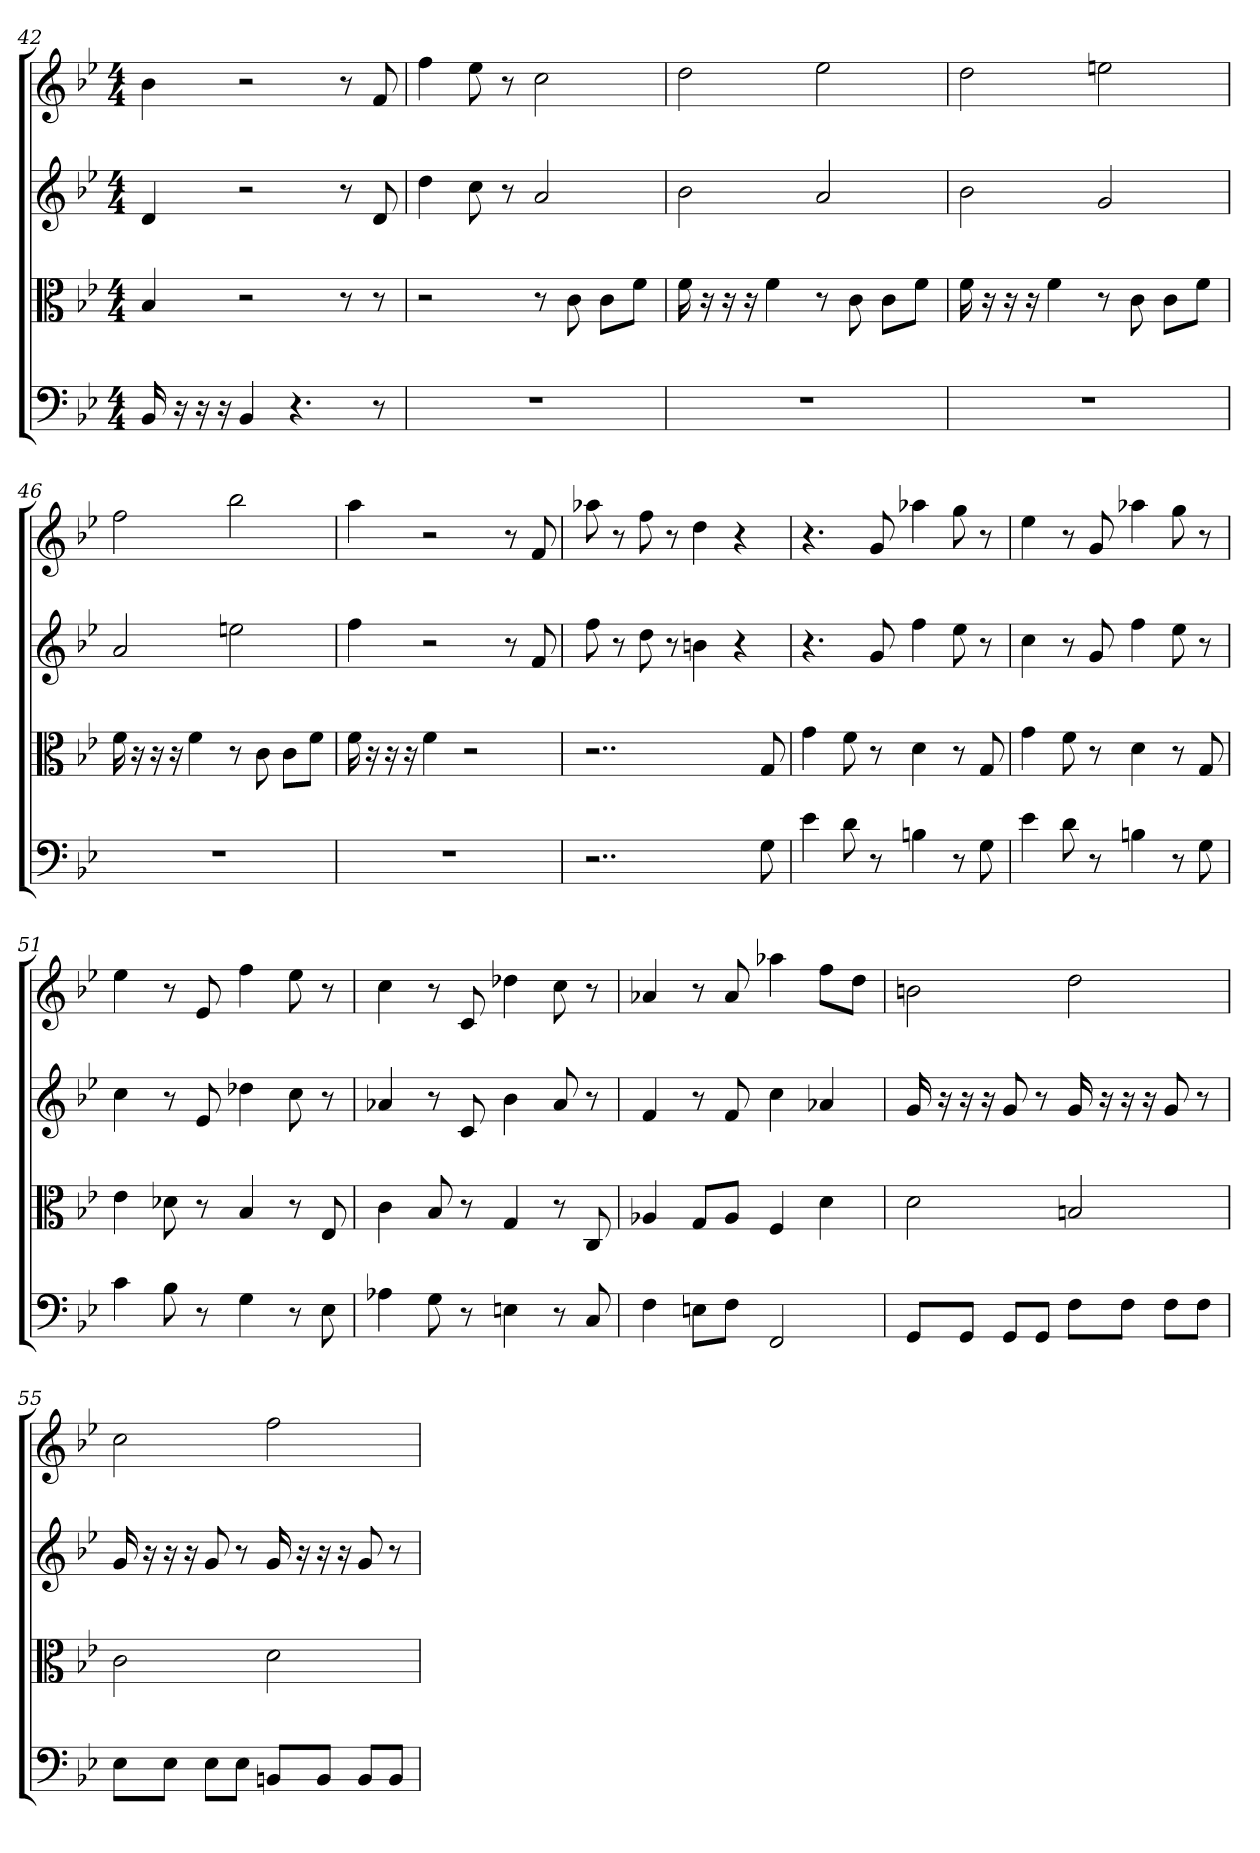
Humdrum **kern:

**kern	**kern	**kern	**kern
*part4	*part3	*part2	*part1
*staff4	*staff3	*staff2	*staff1
*clefF4	*clefC3	*clefG2	*clefG2
*k[b-e-]	*k[b-e-]	*k[b-e-]	*k[b-e-]
*g:	*g:	*g:	*g:
*M4/4	*M4/4	*M4/4	*M4/4
=42	=42	=42	=42
16BB-	4B-	4d	4b-
16r	.	.	.
16r	.	.	.
16r	.	.	.
4BB-	2r	2r	2r
4.r	.	.	.
.	8r	8r	8r
8r	8r	8d	8f
=43	=43	=43	=43
1r	2r	4dd	4ff
.	.	8cc	8ee-
.	.	8r	8r
.	8r	2a	2cc
.	8c	.	.
.	8c\L	.	.
.	8f\J	.	.
=44	=44	=44	=44
1r	16f	2b-	2dd
.	16r	.	.
.	16r	.	.
.	16r	.	.
.	4f	.	.
.	8r	2a	2ee-
.	8c	.	.
.	8c\L	.	.
.	8f\J	.	.
=45	=45	=45	=45
1r	16f	2b-	2dd
.	16r	.	.
.	16r	.	.
.	16r	.	.
.	4f	.	.
.	8r	2g	2een
.	8c	.	.
.	8c\L	.	.
.	8f\J	.	.
=46	=46	=46	=46
1r	16f	2a	2ff
.	16r	.	.
.	16r	.	.
.	16r	.	.
.	4f	.	.
.	8r	2een	2bb-
.	8c	.	.
.	8c\L	.	.
.	8f\J	.	.
=47	=47	=47	=47
1r	16f	4ff	4aa
.	16r	.	.
.	16r	.	.
.	16r	.	.
.	4f	2r	2r
.	2r	.	.
.	.	8r	8r
.	.	8f	8f
=48	=48	=48	=48
2..r	2..r	8ff	8aa-X
.	.	8r	8r
.	.	8dd	8ff
.	.	8r	8r
.	.	4bn	4dd
.	.	4r	4r
8G	8G	.	.
=49	=49	=49	=49
4e-	4g	4.r	4.r
8d	8f	.	.
8r	8r	8g	8g
4Bn	4d	4ff	4aa-X
8r	8r	8ee-	8gg
8G	8G	8r	8r
=50	=50	=50	=50
4e-	4g	4cc	4ee-
8d	8f	8r	8r
8r	8r	8g	8g
4Bn	4d	4ff	4aa-X
8r	8r	8ee-	8gg
8G	8G	8r	8r
=51	=51	=51	=51
4c	4e-	4cc	4ee-
8B-	8d-X	8r	8r
8r	8r	8e-	8e-
4G	4B-	4dd-X	4ff
8r	8r	8cc	8ee-
8E-	8E-	8r	8r
=52	=52	=52	=52
4A-X	4c	4a-X	4cc
8G	8B-	8r	8r
8r	8r	8c	8c
4En	4G	4b-	4dd-X
8r	8r	8a-	8cc
8C	8C	8r	8r
=53	=53	=53	=53
4F	4A-X	4f	4a-X
8En\L	8G/L	8r	8r
8F\J	8A-/J	8f	8a-
2FF	4F	4cc	4aa-X
.	4d	4a-X	8ff\L
.	.	.	8dd\J
=54	=54	=54	=54
8GG/L	2d	16g	2bn
.	.	16r	.
8GG/J	.	16r	.
.	.	16r	.
8GG/L	.	8g	.
8GG/J	.	8r	.
8F\L	2Bn	16g	2dd
.	.	16r	.
8F\J	.	16r	.
.	.	16r	.
8F\L	.	8g	.
8F\J	.	8r	.
=55	=55	=55	=55
8E-\L	2c	16g	2cc
.	.	16r	.
8E-\J	.	16r	.
.	.	16r	.
8E-\L	.	8g	.
8E-\J	.	8r	.
8BBn/L	2d	16g	2ff
.	.	16r	.
8BB/J	.	16r	.
.	.	16r	.
8BB/L	.	8g	.
8BB/J	.	8r	.
=	=	=	=
*-	*-	*-	*-
